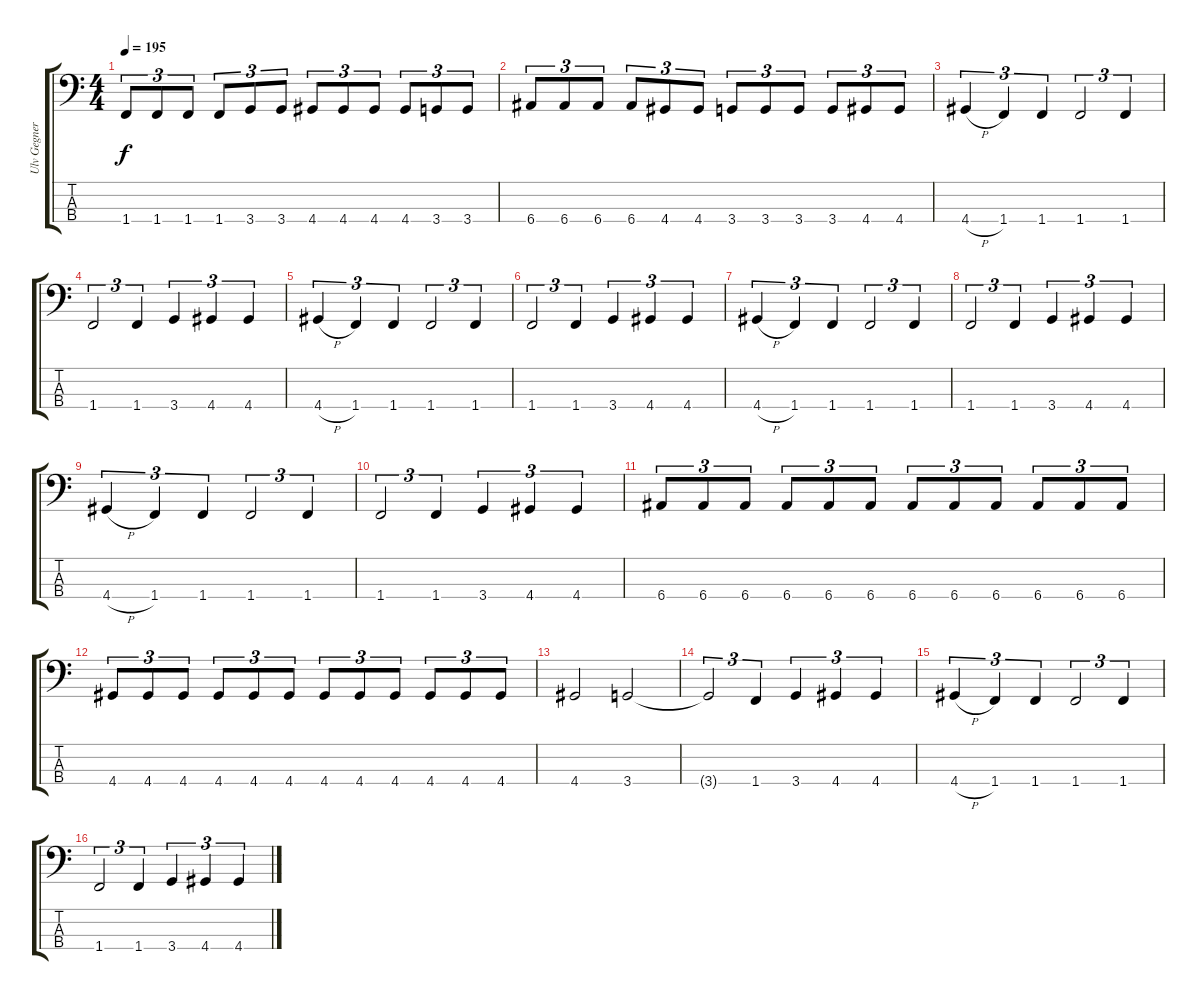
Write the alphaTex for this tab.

\track ("Ulv Gegner" "Ulv Gegner") {instrument electricbassfinger}
\staff {score tabs}
\tuning (G2 D2 A1 E1) {hide}
\ts (4 4)
\tempo 195
\clef f4
\ks c
1.4.8{tu (3 2) dy f} 1.4.8{tu (3 2)} 1.4.8{tu (3 2)} 1.4.8{tu (3 2)} 3.4.8{tu (3 2)} 3.4.8{tu (3 2)} 4.4.8{tu (3 2)} 4.4.8{tu (3 2)} 4.4.8{tu (3 2)} 4.4.8{tu (3 2)} 3.4.8{tu (3 2)} 3.4.8{tu (3 2)} |
6.4.8{tu (3 2)} 6.4.8{tu (3 2)} 6.4.8{tu (3 2)} 6.4.8{tu (3 2)} 4.4.8{tu (3 2)} 4.4.8{tu (3 2)} 3.4.8{tu (3 2)} 3.4.8{tu (3 2)} 3.4.8{tu (3 2)} 3.4.8{tu (3 2)} 4.4.8{tu (3 2)} 4.4.8{tu (3 2)} |
4.4{h}.4{tu (3 2)} 1.4.4{tu (3 2)} 1.4.4{tu (3 2)} 1.4.2{tu (3 2)} 1.4.4{tu (3 2)} |
1.4.2{tu (3 2)} 1.4.4{tu (3 2)} 3.4.4{tu (3 2)} 4.4.4{tu (3 2)} 4.4.4{tu (3 2)} |
4.4{h}.4{tu (3 2)} 1.4.4{tu (3 2)} 1.4.4{tu (3 2)} 1.4.2{tu (3 2)} 1.4.4{tu (3 2)} |
1.4.2{tu (3 2)} 1.4.4{tu (3 2)} 3.4.4{tu (3 2)} 4.4.4{tu (3 2)} 4.4.4{tu (3 2)} |
4.4{h}.4{tu (3 2)} 1.4.4{tu (3 2)} 1.4.4{tu (3 2)} 1.4.2{tu (3 2)} 1.4.4{tu (3 2)} |
1.4.2{tu (3 2)} 1.4.4{tu (3 2)} 3.4.4{tu (3 2)} 4.4.4{tu (3 2)} 4.4.4{tu (3 2)} |
4.4{h}.4{tu (3 2)} 1.4.4{tu (3 2)} 1.4.4{tu (3 2)} 1.4.2{tu (3 2)} 1.4.4{tu (3 2)} |
1.4.2{tu (3 2)} 1.4.4{tu (3 2)} 3.4.4{tu (3 2)} 4.4.4{tu (3 2)} 4.4.4{tu (3 2)} |
6.4.8{tu (3 2)} 6.4.8{tu (3 2)} 6.4.8{tu (3 2)} 6.4.8{tu (3 2)} 6.4.8{tu (3 2)} 6.4.8{tu (3 2)} 6.4.8{tu (3 2)} 6.4.8{tu (3 2)} 6.4.8{tu (3 2)} 6.4.8{tu (3 2)} 6.4.8{tu (3 2)} 6.4.8{tu (3 2)} |
4.4.8{tu (3 2)} 4.4.8{tu (3 2)} 4.4.8{tu (3 2)} 4.4.8{tu (3 2)} 4.4.8{tu (3 2)} 4.4.8{tu (3 2)} 4.4.8{tu (3 2)} 4.4.8{tu (3 2)} 4.4.8{tu (3 2)} 4.4.8{tu (3 2)} 4.4.8{tu (3 2)} 4.4.8{tu (3 2)} |
4.4.2 3.4.2 |
3.4{t}.2{tu (3 2)} 1.4.4{tu (3 2)} 3.4.4{tu (3 2)} 4.4.4{tu (3 2)} 4.4.4{tu (3 2)} |
4.4{h}.4{tu (3 2)} 1.4.4{tu (3 2)} 1.4.4{tu (3 2)} 1.4.2{tu (3 2)} 1.4.4{tu (3 2)} |
1.4.2{tu (3 2)} 1.4.4{tu (3 2)} 3.4.4{tu (3 2)} 4.4.4{tu (3 2)} 4.4.4{tu (3 2)}
